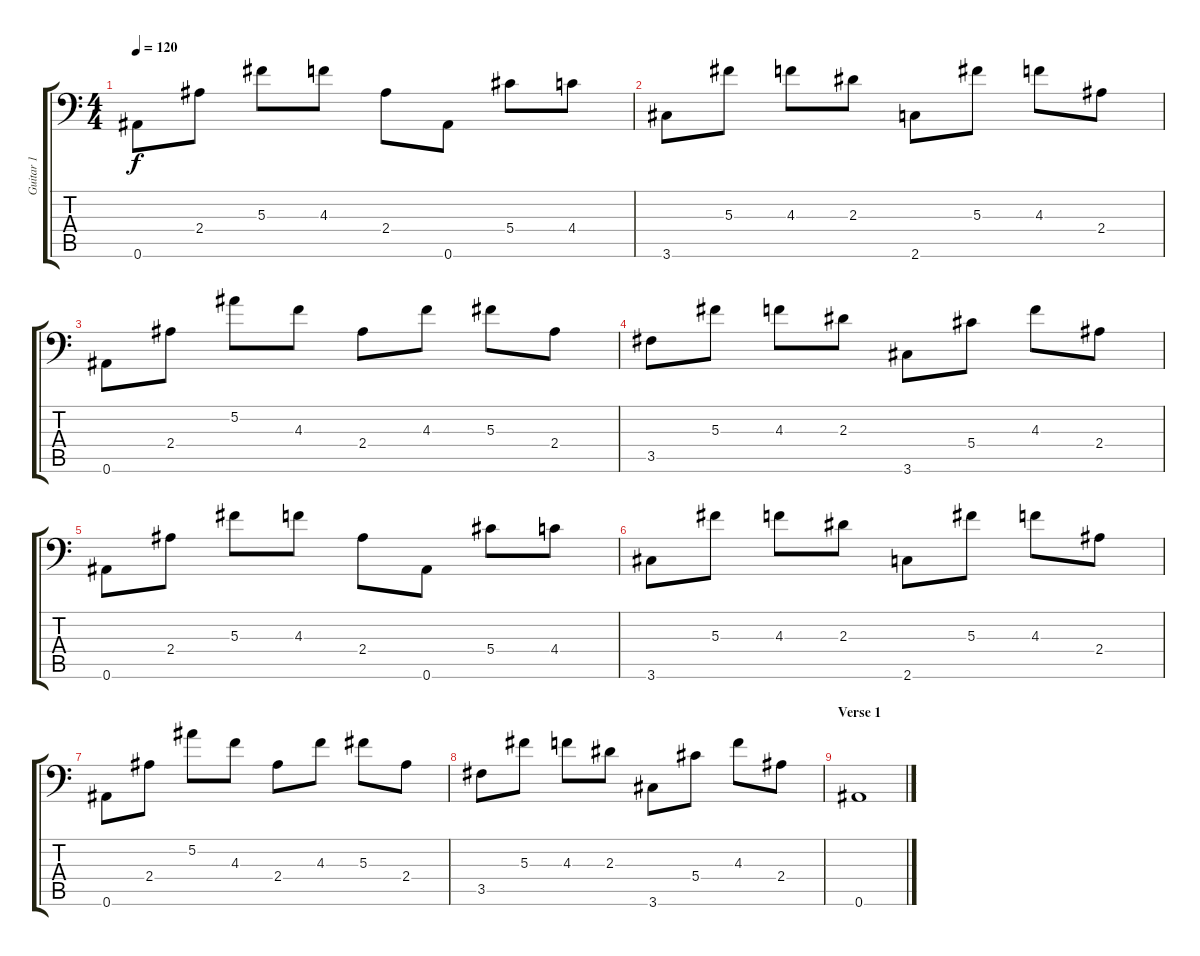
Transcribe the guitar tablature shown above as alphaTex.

\track ("Guitar 1" "Guitar 1") {instrument acousticguitarsteel}
\staff {score tabs}
\tuning (Bb3 F3 Db3 Ab2 Eb2 Bb1) {hide}
\ts (4 4)
\tempo 120
\clef f4
\ks c
0.6.8{dy f} 2.4.8 5.3.8 4.3.8 2.4.8 0.6.8 5.4.8 4.4.8 |
3.6.8 5.3.8 4.3.8 2.3.8 2.6.8 5.3.8 4.3.8 2.4.8 |
0.6.8 2.4.8 5.2.8 4.3.8 2.4.8 4.3.8 5.3.8 2.4.8 |
3.5.8 5.3.8 4.3.8 2.3.8 3.6.8 5.4.8 4.3.8 2.4.8 |
0.6.8 2.4.8 5.3.8 4.3.8 2.4.8 0.6.8 5.4.8 4.4.8 |
3.6.8 5.3.8 4.3.8 2.3.8 2.6.8 5.3.8 4.3.8 2.4.8 |
0.6.8 2.4.8 5.2.8 4.3.8 2.4.8 4.3.8 5.3.8 2.4.8 |
3.5.8 5.3.8 4.3.8 2.3.8 3.6.8 5.4.8 4.3.8 2.4.8 |
\section ("" "Verse 1")
0.6.1
